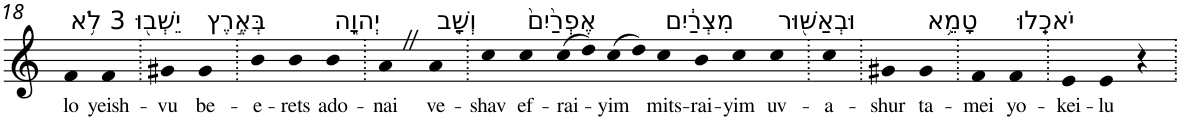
**kern	**text
*part1	*part1
*staff1	*staff1
*I"Piano	*
*I'Pno	*
!!LO:PB:g=z
*clefG2	*
*k[]	*
=18	=18
!LO:TX:a:t=3 לֹ֥א	!
!	!LO:LY:b
4f	lo
!LO:TX:a:t=יֵשְׁב֖וּ	!
!	!LO:LY:b
4f	yeish-
=19.	=19.
!	!LO:LY:b
4g#X	-vu
!LO:TX:a:t=בְּאֶ֣רֶץ	!
!	!LO:LY:b
4g#	be-
=20.	=20.
!	!LO:LY:b
4b	-e-
!	!LO:LY:b
4b	-rets
!LO:TX:a:t=יְהוָ֑ה	!
!	!LO:LY:b
4b	ado-
=21.	=21.
!	!LO:LY:b
4aZ	-nai
!LO:TX:a:t=וְשָׁ֤ב	!
!	!LO:LY:b
4a	ve-
=22.	=22.
!	!LO:LY:b
4cc	-shav
!LO:TX:a:t=אֶפְרַ֙יִם֙	!
!	!LO:LY:b
4cc	ef-
!	!LO:LY:b
(>8cc	-rai-
8dd)	.
!	!LO:LY:b
(>8cc	-yim
8dd)	.
!LO:TX:a:t=מִצְרַ֔יִם	!
!	!LO:LY:b
4cc	mits-
!	!LO:LY:b
4b	-rai-
!	!LO:LY:b
4cc	-yim
!LO:TX:a:t=וּבְאַשּׁ֖וּר	!
!	!LO:LY:b
4cc	uv-
=23.	=23.
!	!LO:LY:b
4cc	-a-
=24.	=24.
!	!LO:LY:b
4g#X	-shur
!LO:TX:a:t=טָמֵ֥א	!
!	!LO:LY:b
4g#	ta-
=25.	=25.
!	!LO:LY:b
4f	-mei
!LO:TX:a:t=יֹאכֵֽלוּ	!
!	!LO:LY:b
4f	yo-
=26.	=26.
!	!LO:LY:b
4e	-kei-
!	!LO:LY:b
4e	-lu
4r	.
=.	=.
*-	*-
